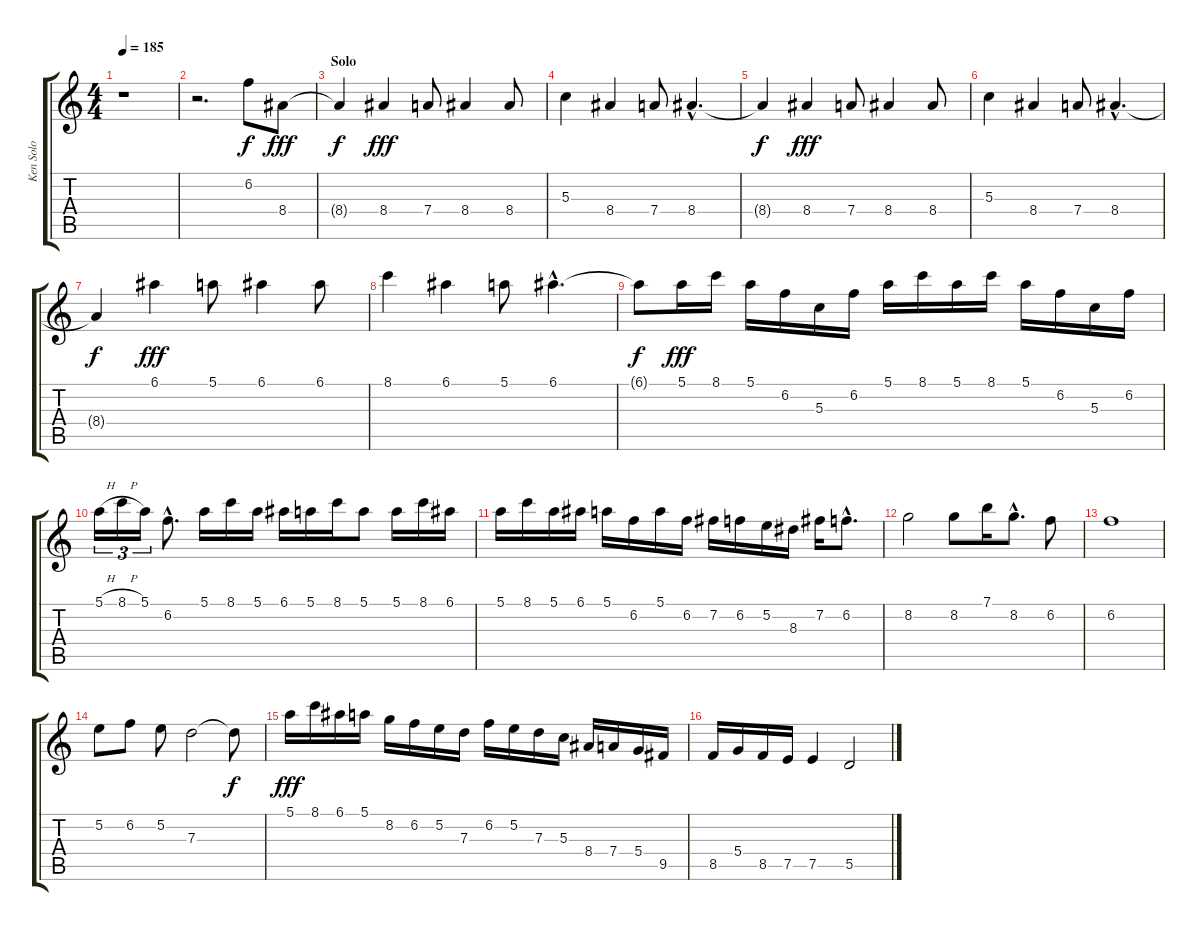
\track ("Ken Solo" "Ken Solo") {instrument distortionguitar}
\staff {score tabs}
\tuning (E4 B3 G3 D3 A2 E2) {hide}
\ts (4 4)
\tempo 185
\clef g2
\ks c
r.1{dy f} |
r.2{d} 6.2.8 8.4.8{dy fff} |
\section ("" "Solo")
8.4{t}.4{dy f} 8.4.4{dy fff} 7.4.8 8.4.4 8.4.8 |
5.3.4 8.4.4 7.4.8 8.4{hac}.4{d} |
8.4{t}.4{dy f} 8.4.4{dy fff} 7.4.8 8.4.4 8.4.8 |
5.3.4 8.4.4 7.4.8 8.4{hac}.4{d} |
8.4{t}.4{dy f} 6.1.4{dy fff} 5.1.8 6.1.4 6.1.8 |
8.1.4 6.1.4 5.1.8 6.1{hac}.4{d} |
6.1{t}.8{dy f} 5.1.16{dy fff} 8.1.16 5.1.16 6.2.16 5.3.16 6.2.16 5.1.16 8.1.16 5.1.16 8.1.16 5.1.16 6.2.16 5.3.16 6.2.16 |
5.1{h}.16{tu (3 2)} 8.1{h}.16{tu (3 2)} 5.1.16{tu (3 2)} 6.2{hac}.8{d} 5.1.16 8.1.16 5.1.16 6.1.16 5.1.16 8.1.16 5.1.8 5.1.16 8.1.16 6.1.16 |
5.1.16 8.1.16 5.1.16 6.1.16 5.1.16 6.2.16 5.1.16 6.2.16 7.2.16 6.2.16 5.2.16 8.3.16 7.2.16 6.2{hac}.8{d} |
8.2.2 8.2.8 7.1.16 8.2{hac}.8{d} 6.2.8 |
6.2.1 |
5.2.8 6.2.8 5.2.8 7.3.2 7.3{t}.8{dy f} |
5.1.16{dy fff} 8.1.16 6.1.16 5.1.16 8.2.16 6.2.16 5.2.16 7.3.16 6.2.16 5.2.16 7.3.16 5.3.16 8.4.16 7.4.16 5.4.16 9.5.16 |
8.5.16 5.4.16 8.5.16 7.5.16 7.5.4 5.5.2
